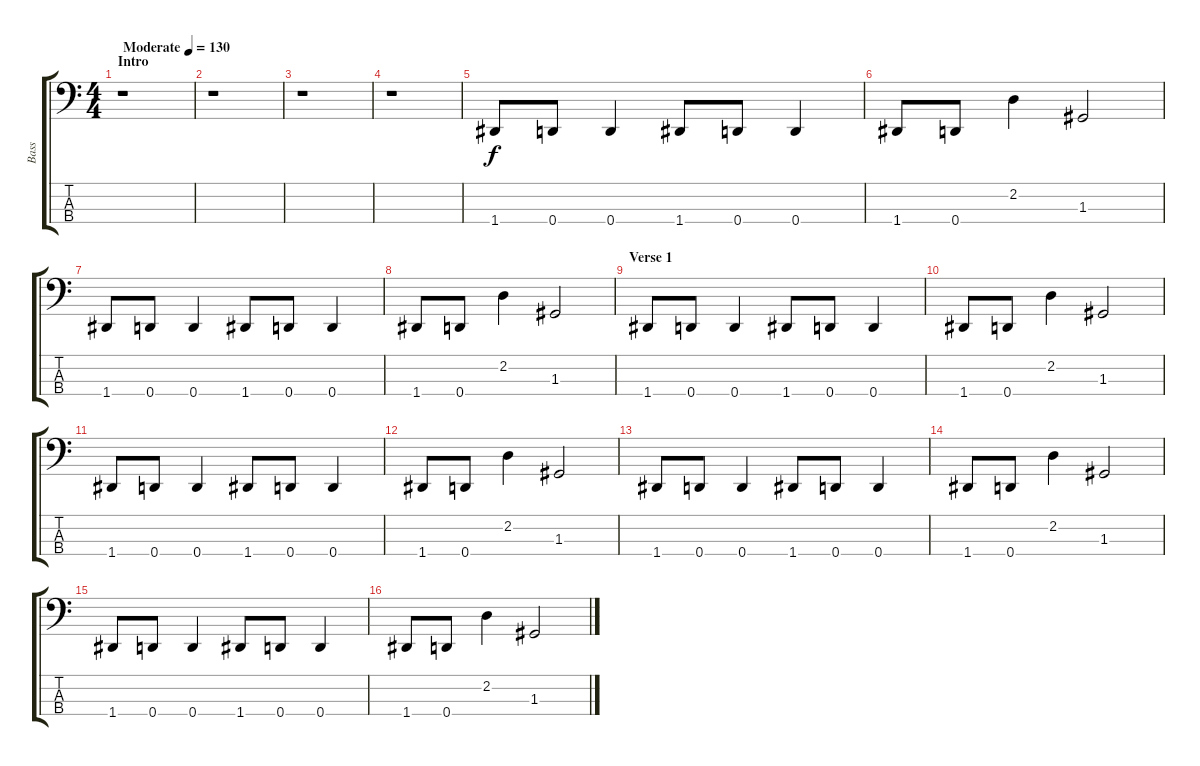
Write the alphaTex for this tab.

\track ("Bass" "Bass") {instrument electricbasspick}
\staff {score tabs}
\tuning (F2 C2 G1 D1) {hide}
\ts (4 4)
\section ("" "Intro")
\tempo (130 "Moderate")
\clef f4
\ks c
r.1{dy f instrument electricbasspick} |
r.1 |
r.1 |
r.1 |
1.4.8 0.4.8 0.4.4 1.4.8 0.4.8 0.4.4 |
1.4.8 0.4.8 2.2.4 1.3.2 |
1.4.8 0.4.8 0.4.4 1.4.8 0.4.8 0.4.4 |
1.4.8 0.4.8 2.2.4 1.3.2 |
\section ("" "Verse 1")
1.4.8 0.4.8 0.4.4 1.4.8 0.4.8 0.4.4 |
1.4.8 0.4.8 2.2.4 1.3.2 |
1.4.8 0.4.8 0.4.4 1.4.8 0.4.8 0.4.4 |
1.4.8 0.4.8 2.2.4 1.3.2 |
1.4.8 0.4.8 0.4.4 1.4.8 0.4.8 0.4.4 |
1.4.8 0.4.8 2.2.4 1.3.2 |
1.4.8 0.4.8 0.4.4 1.4.8 0.4.8 0.4.4 |
1.4.8 0.4.8 2.2.4 1.3.2
